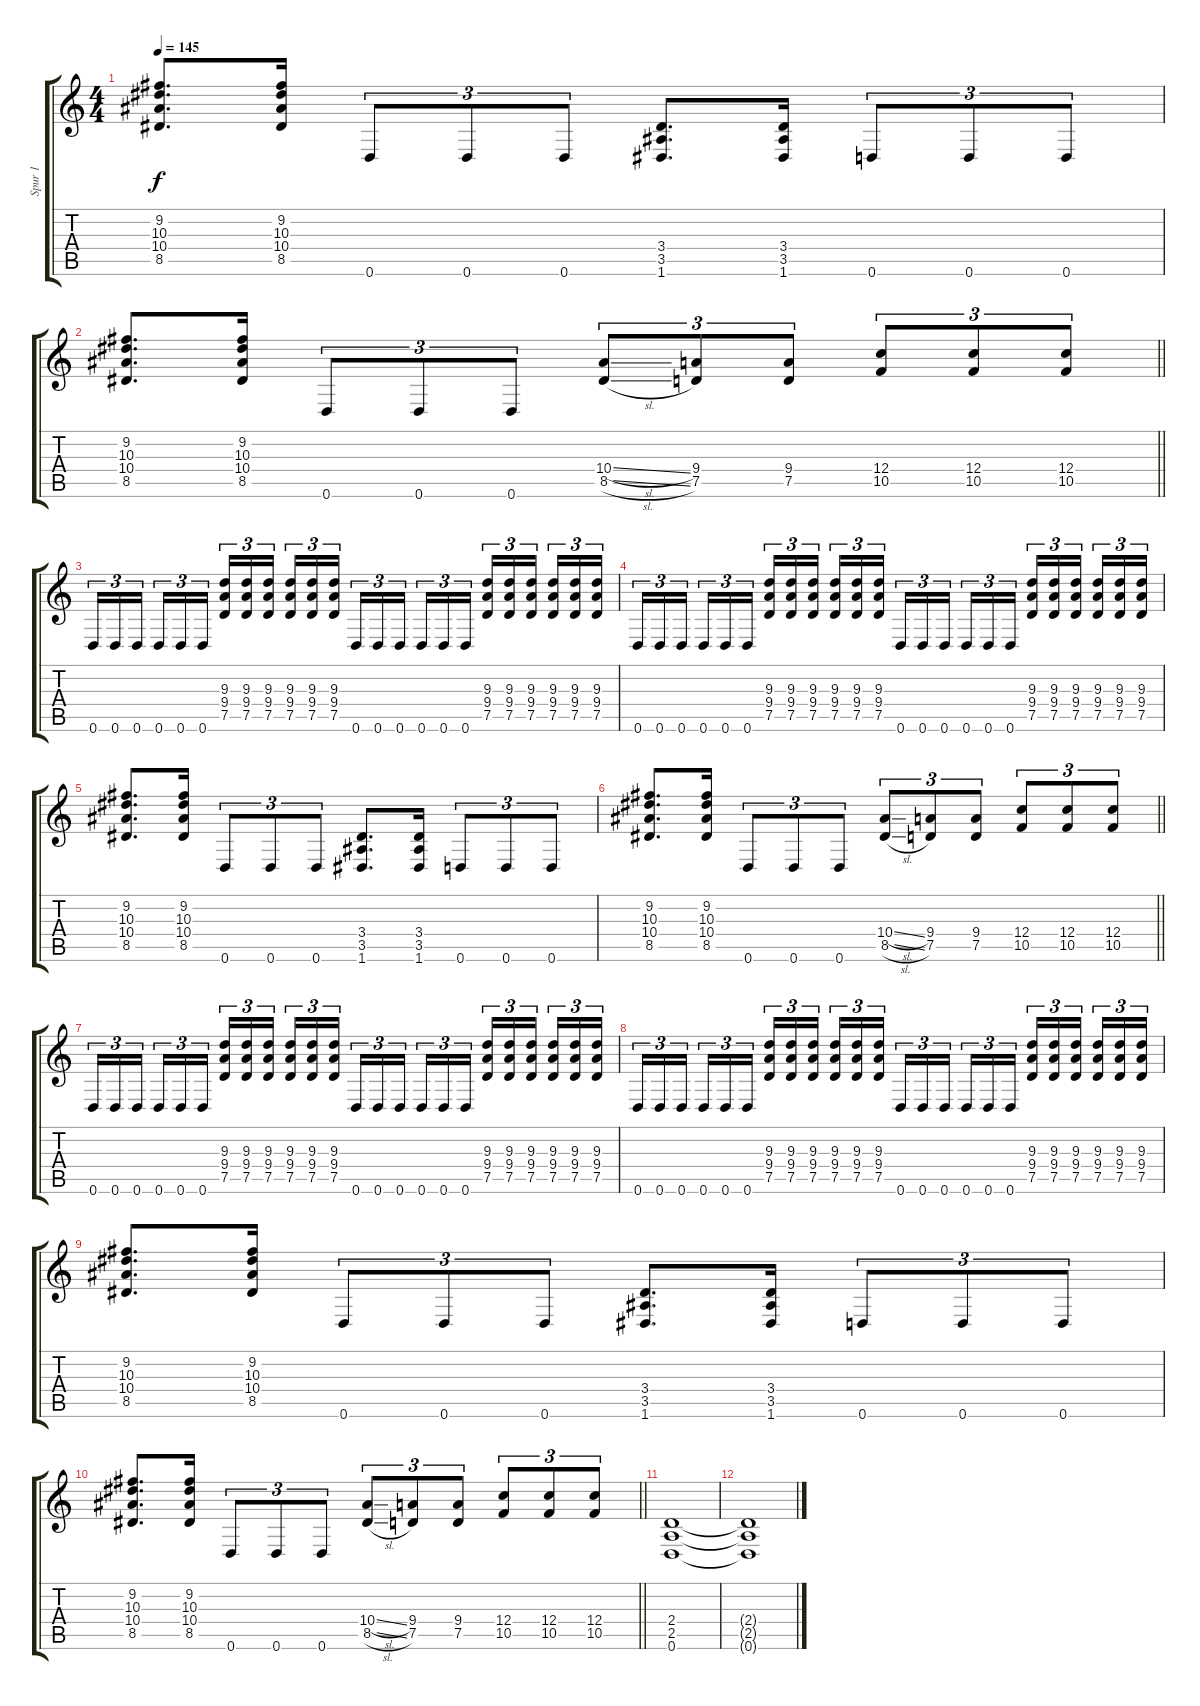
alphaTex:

\track ("Spur 1" "Spur 1") {instrument distortionguitar}
\staff {score tabs}
\tuning (D4 A3 F3 C3 G2 D2) {hide}
\ts (4 4)
\tempo 145
\clef g2
\ks c
(9.2 10.3 10.4 8.5).8{d dy f} (9.2 10.3 10.4 8.5).16 0.6.8{tu (3 2)} 0.6.8{tu (3 2)} 0.6.8{tu (3 2)} (3.4 3.5 1.6).8{d} (3.4 3.5 1.6).16 0.6.8{tu (3 2)} 0.6.8{tu (3 2)} 0.6.8{tu (3 2)} |
\barLineRight lightlight
(9.2 10.3 10.4 8.5).8{d} (9.2 10.3 10.4 8.5).16 0.6.8{tu (3 2)} 0.6.8{tu (3 2)} 0.6.8{tu (3 2)} (10.4{sl} 8.5{sl}).8{tu (3 2)} (9.4 7.5).8{tu (3 2)} (9.4 7.5).8{tu (3 2)} (12.4 10.5).8{tu (3 2)} (12.4 10.5).8{tu (3 2)} (12.4 10.5).8{tu (3 2)} |
0.6.16{tu (3 2)} 0.6.16{tu (3 2)} 0.6.16{tu (3 2) beam splitsecondary} 0.6.16{tu (3 2)} 0.6.16{tu (3 2)} 0.6.16{tu (3 2)} (9.3 9.4 7.5).16{tu (3 2)} (9.3 9.4 7.5).16{tu (3 2)} (9.3 9.4 7.5).16{tu (3 2) beam splitsecondary} (9.3 9.4 7.5).16{tu (3 2)} (9.3 9.4 7.5).16{tu (3 2)} (9.3 9.4 7.5).16{tu (3 2)} 0.6.16{tu (3 2)} 0.6.16{tu (3 2)} 0.6.16{tu (3 2) beam splitsecondary} 0.6.16{tu (3 2)} 0.6.16{tu (3 2)} 0.6.16{tu (3 2)} (9.3 9.4 7.5).16{tu (3 2)} (9.3 9.4 7.5).16{tu (3 2)} (9.3 9.4 7.5).16{tu (3 2) beam splitsecondary} (9.3 9.4 7.5).16{tu (3 2)} (9.3 9.4 7.5).16{tu (3 2)} (9.3 9.4 7.5).16{tu (3 2)} |
0.6.16{tu (3 2)} 0.6.16{tu (3 2)} 0.6.16{tu (3 2) beam splitsecondary} 0.6.16{tu (3 2)} 0.6.16{tu (3 2)} 0.6.16{tu (3 2)} (9.3 9.4 7.5).16{tu (3 2)} (9.3 9.4 7.5).16{tu (3 2)} (9.3 9.4 7.5).16{tu (3 2) beam splitsecondary} (9.3 9.4 7.5).16{tu (3 2)} (9.3 9.4 7.5).16{tu (3 2)} (9.3 9.4 7.5).16{tu (3 2)} 0.6.16{tu (3 2)} 0.6.16{tu (3 2)} 0.6.16{tu (3 2) beam splitsecondary} 0.6.16{tu (3 2)} 0.6.16{tu (3 2)} 0.6.16{tu (3 2)} (9.3 9.4 7.5).16{tu (3 2)} (9.3 9.4 7.5).16{tu (3 2)} (9.3 9.4 7.5).16{tu (3 2) beam splitsecondary} (9.3 9.4 7.5).16{tu (3 2)} (9.3 9.4 7.5).16{tu (3 2)} (9.3 9.4 7.5).16{tu (3 2)} |
(9.2 10.3 10.4 8.5).8{d} (9.2 10.3 10.4 8.5).16 0.6.8{tu (3 2)} 0.6.8{tu (3 2)} 0.6.8{tu (3 2)} (3.4 3.5 1.6).8{d} (3.4 3.5 1.6).16 0.6.8{tu (3 2)} 0.6.8{tu (3 2)} 0.6.8{tu (3 2)} |
\barLineRight lightlight
(9.2 10.3 10.4 8.5).8{d} (9.2 10.3 10.4 8.5).16 0.6.8{tu (3 2)} 0.6.8{tu (3 2)} 0.6.8{tu (3 2)} (10.4{sl} 8.5{sl}).8{tu (3 2)} (9.4 7.5).8{tu (3 2)} (9.4 7.5).8{tu (3 2)} (12.4 10.5).8{tu (3 2)} (12.4 10.5).8{tu (3 2)} (12.4 10.5).8{tu (3 2)} |
0.6.16{tu (3 2)} 0.6.16{tu (3 2)} 0.6.16{tu (3 2) beam splitsecondary} 0.6.16{tu (3 2)} 0.6.16{tu (3 2)} 0.6.16{tu (3 2)} (9.3 9.4 7.5).16{tu (3 2)} (9.3 9.4 7.5).16{tu (3 2)} (9.3 9.4 7.5).16{tu (3 2) beam splitsecondary} (9.3 9.4 7.5).16{tu (3 2)} (9.3 9.4 7.5).16{tu (3 2)} (9.3 9.4 7.5).16{tu (3 2)} 0.6.16{tu (3 2)} 0.6.16{tu (3 2)} 0.6.16{tu (3 2) beam splitsecondary} 0.6.16{tu (3 2)} 0.6.16{tu (3 2)} 0.6.16{tu (3 2)} (9.3 9.4 7.5).16{tu (3 2)} (9.3 9.4 7.5).16{tu (3 2)} (9.3 9.4 7.5).16{tu (3 2) beam splitsecondary} (9.3 9.4 7.5).16{tu (3 2)} (9.3 9.4 7.5).16{tu (3 2)} (9.3 9.4 7.5).16{tu (3 2)} |
0.6.16{tu (3 2)} 0.6.16{tu (3 2)} 0.6.16{tu (3 2) beam splitsecondary} 0.6.16{tu (3 2)} 0.6.16{tu (3 2)} 0.6.16{tu (3 2)} (9.3 9.4 7.5).16{tu (3 2)} (9.3 9.4 7.5).16{tu (3 2)} (9.3 9.4 7.5).16{tu (3 2) beam splitsecondary} (9.3 9.4 7.5).16{tu (3 2)} (9.3 9.4 7.5).16{tu (3 2)} (9.3 9.4 7.5).16{tu (3 2)} 0.6.16{tu (3 2)} 0.6.16{tu (3 2)} 0.6.16{tu (3 2) beam splitsecondary} 0.6.16{tu (3 2)} 0.6.16{tu (3 2)} 0.6.16{tu (3 2)} (9.3 9.4 7.5).16{tu (3 2)} (9.3 9.4 7.5).16{tu (3 2)} (9.3 9.4 7.5).16{tu (3 2) beam splitsecondary} (9.3 9.4 7.5).16{tu (3 2)} (9.3 9.4 7.5).16{tu (3 2)} (9.3 9.4 7.5).16{tu (3 2)} |
(9.2 10.3 10.4 8.5).8{d} (9.2 10.3 10.4 8.5).16 0.6.8{tu (3 2)} 0.6.8{tu (3 2)} 0.6.8{tu (3 2)} (3.4 3.5 1.6).8{d} (3.4 3.5 1.6).16 0.6.8{tu (3 2)} 0.6.8{tu (3 2)} 0.6.8{tu (3 2)} |
\barLineRight lightlight
(9.2 10.3 10.4 8.5).8{d} (9.2 10.3 10.4 8.5).16 0.6.8{tu (3 2)} 0.6.8{tu (3 2)} 0.6.8{tu (3 2)} (10.4{sl} 8.5{sl}).8{tu (3 2)} (9.4 7.5).8{tu (3 2)} (9.4 7.5).8{tu (3 2)} (12.4 10.5).8{tu (3 2)} (12.4 10.5).8{tu (3 2)} (12.4 10.5).8{tu (3 2)} |
(2.4 2.5 0.6).1 |
(2.4{t} 2.5{t} 0.6{t}).1
